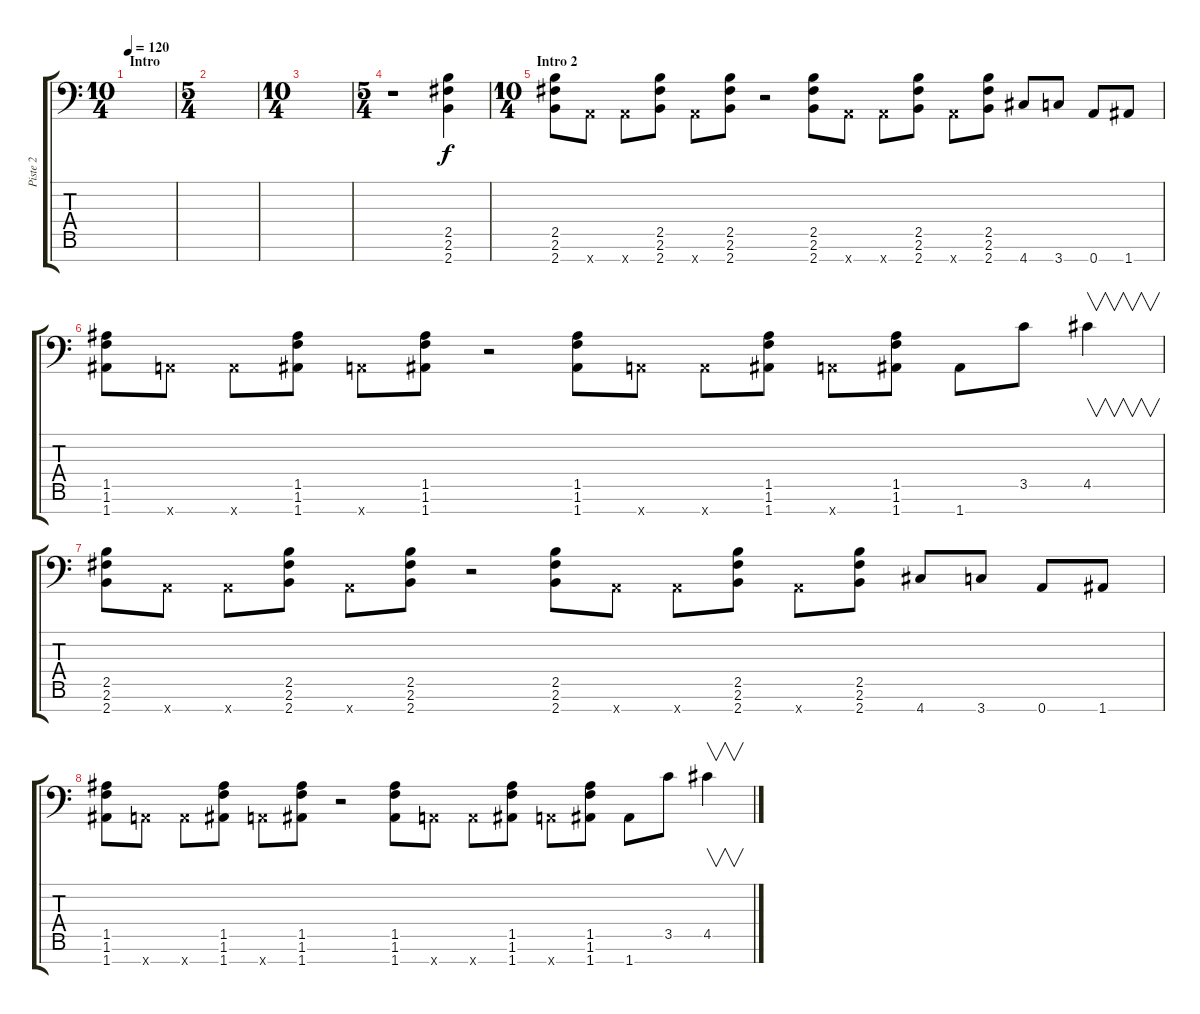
\track ("Piste 2" "Piste 2") {instrument distortionguitar}
\staff {score tabs}
\tuning (E4 B3 G3 D3 A2 E2 A1) {hide}
\ts (10 4)
\section ("" "Intro")
\tempo 120
\clef f4
\ks c
|
\ts (5 4)
|
\ts (10 4)
|
\ts (5 4)
r.1 (2.5 2.6 2.7).4 |
\ts (10 4)
\section ("" "Intro 2")
(2.5 2.6 2.7).8 0.7{x}.8 0.7{x}.8 (2.5 2.6 2.7).8 0.7{x}.8 (2.5 2.6 2.7).8 r.2 (2.5 2.6 2.7).8 0.7{x}.8 0.7{x}.8 (2.5 2.6 2.7).8 0.7{x}.8 (2.5 2.6 2.7).8 4.7.8 3.7.8 0.7.8 1.7.8 |
(1.5 1.6 1.7).8 0.7{x}.8 0.7{x}.8 (1.5 1.6 1.7).8 0.7{x}.8 (1.5 1.6 1.7).8 r.2 (1.5 1.6 1.7).8 0.7{x}.8 0.7{x}.8 (1.5 1.6 1.7).8 0.7{x}.8 (1.5 1.6 1.7).8 1.7.8 3.5.8 4.5.4{v} |
(2.5 2.6 2.7).8 0.7{x}.8 0.7{x}.8 (2.5 2.6 2.7).8 0.7{x}.8 (2.5 2.6 2.7).8 r.2 (2.5 2.6 2.7).8 0.7{x}.8 0.7{x}.8 (2.5 2.6 2.7).8 0.7{x}.8 (2.5 2.6 2.7).8 4.7.8 3.7.8 0.7.8 1.7.8 |
(1.5 1.6 1.7).8 0.7{x}.8 0.7{x}.8 (1.5 1.6 1.7).8 0.7{x}.8 (1.5 1.6 1.7).8 r.2 (1.5 1.6 1.7).8 0.7{x}.8 0.7{x}.8 (1.5 1.6 1.7).8 0.7{x}.8 (1.5 1.6 1.7).8 1.7.8 3.5.8 4.5.4{v}
